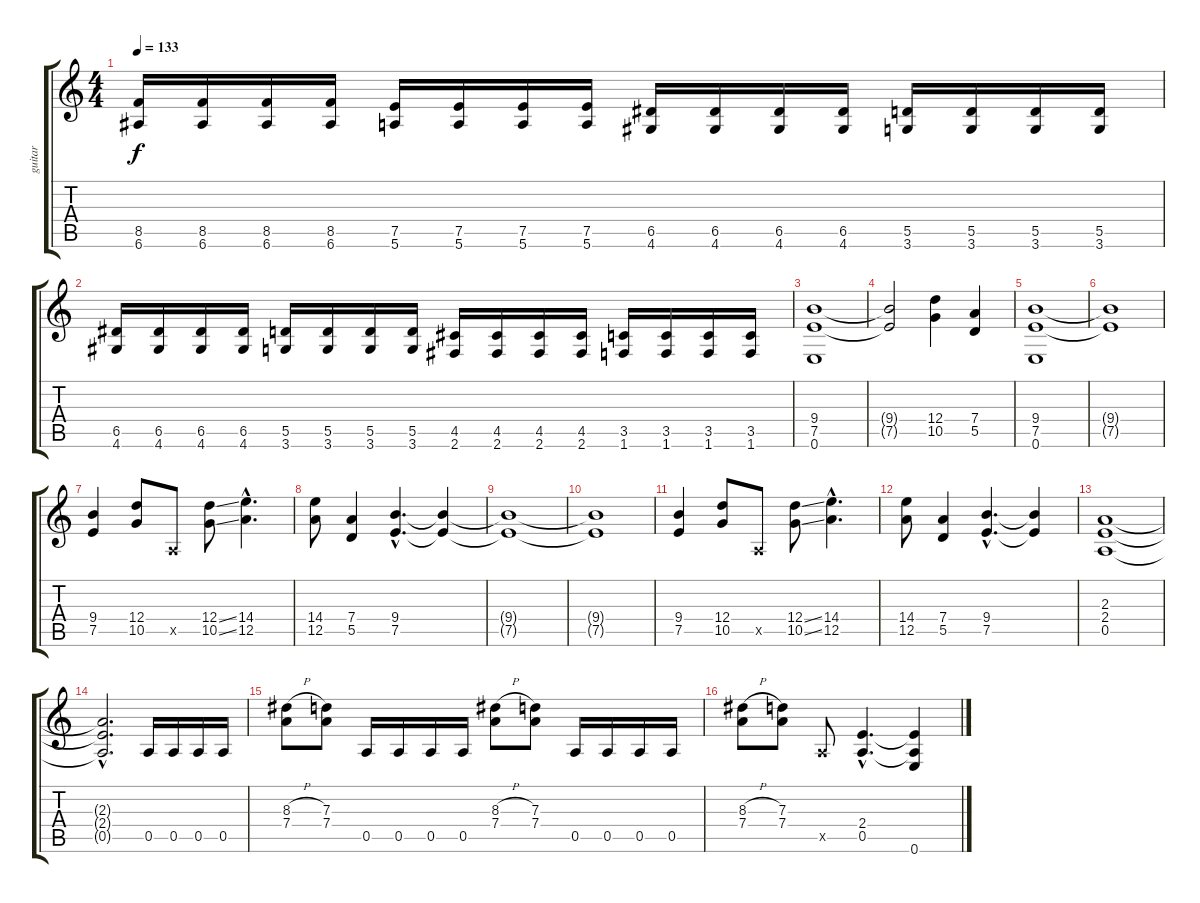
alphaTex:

\track ("guitar" "guitar") {instrument distortionguitar}
\staff {score tabs}
\tuning (E4 B3 G3 D3 A2 E2) {hide}
\ts (4 4)
\tempo 133
\clef g2
\ks c
(8.5 6.6).16{dy f instrument distortionguitar} (8.5 6.6).16 (8.5 6.6).16 (8.5 6.6).16 (7.5 5.6).16 (7.5 5.6).16 (7.5 5.6).16 (7.5 5.6).16 (6.5 4.6).16 (6.5 4.6).16 (6.5 4.6).16 (6.5 4.6).16 (5.5 3.6).16 (5.5 3.6).16 (5.5 3.6).16 (5.5 3.6).16 |
(6.5 4.6).16 (6.5 4.6).16 (6.5 4.6).16 (6.5 4.6).16 (5.5 3.6).16 (5.5 3.6).16 (5.5 3.6).16 (5.5 3.6).16 (4.5 2.6).16 (4.5 2.6).16 (4.5 2.6).16 (4.5 2.6).16 (3.5 1.6).16 (3.5 1.6).16 (3.5 1.6).16 (3.5 1.6).16 |
(9.4 7.5 0.6).1 |
(9.4{t} 7.5{t}).2 (12.4 10.5).4 (7.4 5.5).4 |
(9.4 7.5 0.6).1 |
(9.4{t} 7.5{t}).1 |
(9.4 7.5).4 (12.4 10.5).8 0.5{x}.8 (12.4{ss} 10.5{ss}).8 (14.4{hac} 12.5{hac}).4{d} |
(14.4 12.5).8 (7.4 5.5).4 (9.4{hac} 7.5{hac}).4{d} (9.4{t} 7.5{t}).4 |
(9.4{t} 7.5{t}).1 |
(9.4{t} 7.5{t}).1 |
(9.4 7.5).4 (12.4 10.5).8 0.5{x}.8 (12.4{ss} 10.5{ss}).8 (14.4{hac} 12.5{hac}).4{d} |
(14.4 12.5).8 (7.4 5.5).4 (9.4{hac} 7.5{hac}).4{d} (9.4{t} 7.5{t}).4 |
(2.3 2.4 0.5).1 |
(2.3{hac t} 2.4{hac t} 0.5{hac t}).2{d} 0.5.16 0.5.16 0.5.16 0.5.16 |
(8.3{h} 7.4).8 (7.3 7.4).8 0.5.16 0.5.16 0.5.16 0.5.16 (8.3{h} 7.4).8 (7.3 7.4).8 0.5.16 0.5.16 0.5.16 0.5.16 |
(8.3{h} 7.4).8 (7.3 7.4).8 0.5{x}.8 (2.4{hac} 0.5{hac}).4{d} (2.4{t} 0.5{t} 0.6).4
